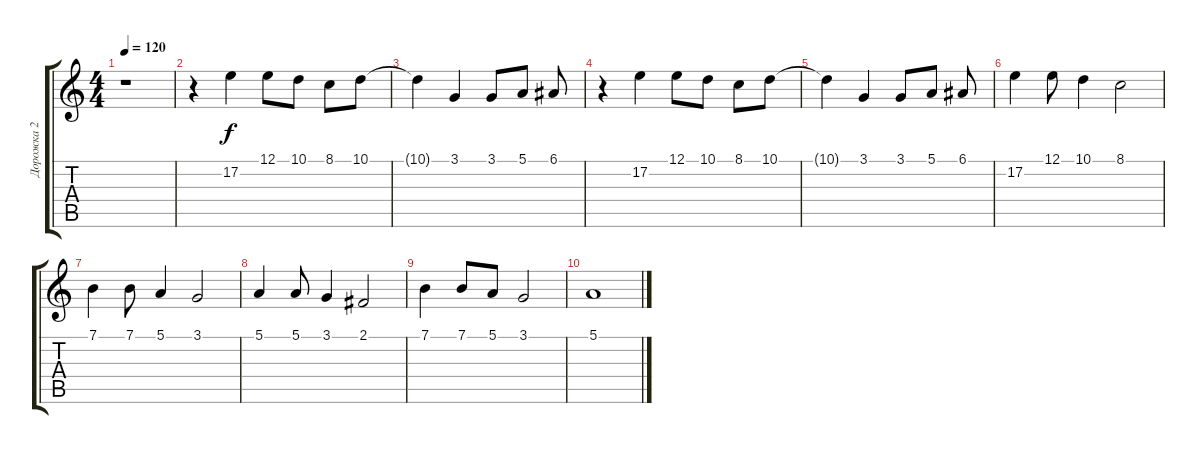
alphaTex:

\track ("Дорожка 2" "Дорожка 2") {instrument acousticgrandpiano}
\staff {score tabs}
\tuning (E4 B3 G3 D3 A2 E2) {hide}
\ts (4 4)
\tempo 120
\clef g2
\ks c
r.1{dy f} |
r.4 17.2.4 12.1.8 10.1.8 8.1.8 10.1.8 |
10.1{t}.4 3.1.4 3.1.8 5.1.8 6.1.8 |
r.4 17.2.4 12.1.8 10.1.8 8.1.8 10.1.8 |
10.1{t}.4 3.1.4 3.1.8 5.1.8 6.1.8 |
17.2.4 12.1.8 10.1.4 8.1.2 |
7.1.4 7.1.8 5.1.4 3.1.2 |
5.1.4 5.1.8 3.1.4 2.1.2 |
7.1.4 7.1.8 5.1.8 3.1.2 |
5.1.1
